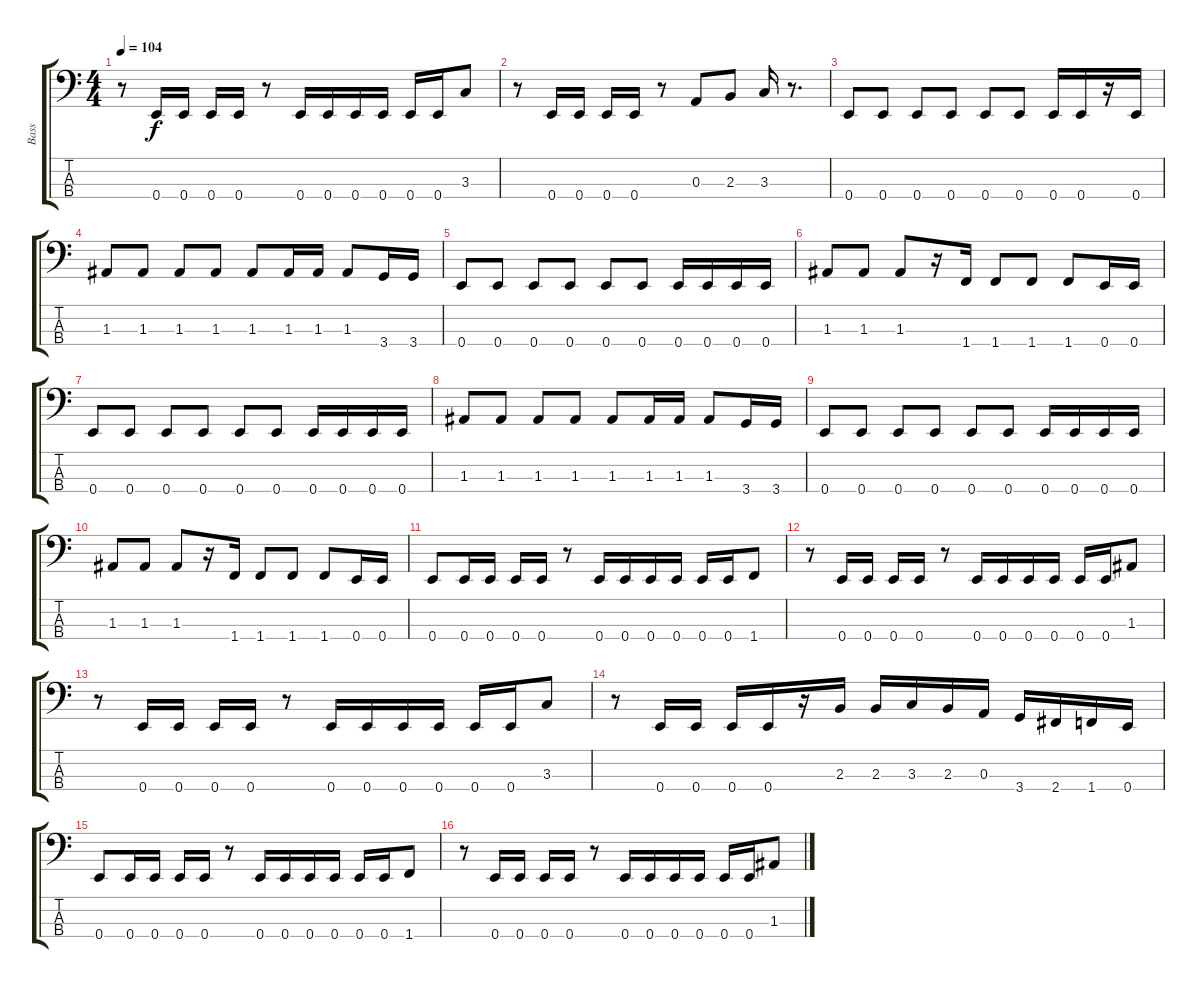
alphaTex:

\track ("Bass" "Bass") {instrument electricbasspick}
\staff {score tabs}
\tuning (G2 D2 A1 E1) {hide}
\ts (4 4)
\tempo 104
\clef f4
\ks c
r.8{dy f} 0.4.16 0.4.16 0.4.16 0.4.16 r.8 0.4.16 0.4.16 0.4.16 0.4.16 0.4.16 0.4.16 3.3.8 |
r.8 0.4.16 0.4.16 0.4.16 0.4.16 r.8 0.3.8 2.3.8 3.3.16 r.8{d} |
0.4.8 0.4.8 0.4.8 0.4.8 0.4.8 0.4.8 0.4.16 0.4.16 r.16 0.4.16 |
1.3.8 1.3.8 1.3.8 1.3.8 1.3.8 1.3.16 1.3.16 1.3.8 3.4.16 3.4.16 |
0.4.8 0.4.8 0.4.8 0.4.8 0.4.8 0.4.8 0.4.16 0.4.16 0.4.16 0.4.16 |
1.3.8 1.3.8 1.3.8 r.16 1.4.16 1.4.8 1.4.8 1.4.8 0.4.16 0.4.16 |
0.4.8 0.4.8 0.4.8 0.4.8 0.4.8 0.4.8 0.4.16 0.4.16 0.4.16 0.4.16 |
1.3.8 1.3.8 1.3.8 1.3.8 1.3.8 1.3.16 1.3.16 1.3.8 3.4.16 3.4.16 |
0.4.8 0.4.8 0.4.8 0.4.8 0.4.8 0.4.8 0.4.16 0.4.16 0.4.16 0.4.16 |
1.3.8 1.3.8 1.3.8 r.16 1.4.16 1.4.8 1.4.8 1.4.8 0.4.16 0.4.16 |
0.4.8 0.4.16 0.4.16 0.4.16 0.4.16 r.8 0.4.16 0.4.16 0.4.16 0.4.16 0.4.16 0.4.16 1.4.8 |
r.8 0.4.16 0.4.16 0.4.16 0.4.16 r.8 0.4.16 0.4.16 0.4.16 0.4.16 0.4.16 0.4.16 1.3.8 |
r.8 0.4.16 0.4.16 0.4.16 0.4.16 r.8 0.4.16 0.4.16 0.4.16 0.4.16 0.4.16 0.4.16 3.3.8 |
r.8 0.4.16 0.4.16 0.4.16 0.4.16 r.16 2.3.16 2.3.16 3.3.16 2.3.16 0.3.16 3.4.16 2.4.16 1.4.16 0.4.16 |
0.4.8 0.4.16 0.4.16 0.4.16 0.4.16 r.8 0.4.16 0.4.16 0.4.16 0.4.16 0.4.16 0.4.16 1.4.8 |
r.8 0.4.16 0.4.16 0.4.16 0.4.16 r.8 0.4.16 0.4.16 0.4.16 0.4.16 0.4.16 0.4.16 1.3.8
